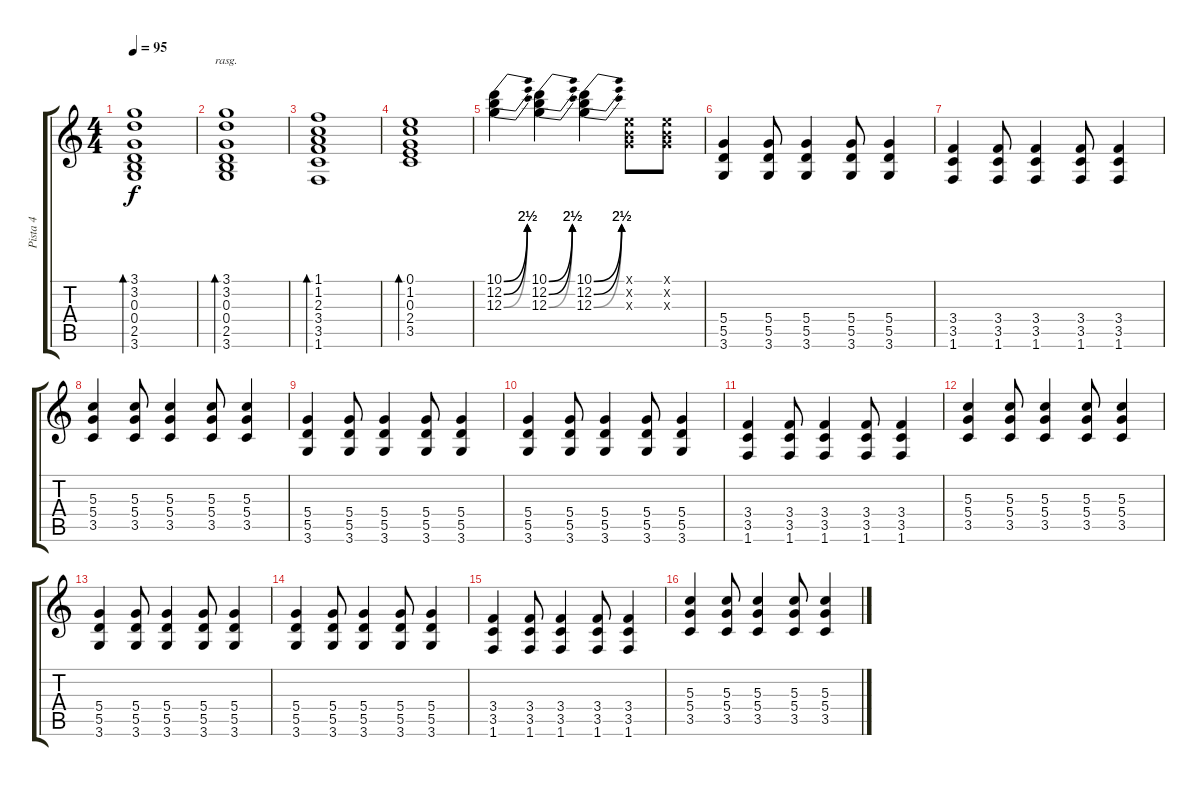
\track ("Pista 4" "Pista 4") {instrument electricguitarclean}
\staff {score tabs}
\tuning (E4 B3 G3 D3 A2 E2) {hide}
\ts (4 4)
\tempo 95
\clef g2
\ks c
(3.1 3.2 0.3 0.4 2.5 3.6).1{bd 30 dy f} |
(3.1 3.2 0.3 0.4 2.5 3.6).1{bd 30 rasg ii} |
(1.1 1.2 2.3 3.4 3.5 1.6).1{bd 30} |
(0.1 1.2 0.3 2.4 3.5).1{bd 30} |
(10.1{be (bend 0 0 60 10)} 12.2{be (bend 0 0 60 10)} 12.3{be (bend 0 0 60 10)}).4 (10.1{be (bend 0 0 60 10)} 12.2{be (bend 0 0 60 10)} 12.3{be (bend 0 0 60 10)}).4 (10.1{be (bend 0 0 60 10)} 12.2{be (bend 0 0 60 10)} 12.3{be (bend 0 0 60 10)}).4 (0.1{x} 0.2{x} 0.3{x}).8 (0.1{x} 0.2{x} 0.3{x}).8 |
(5.4 5.5 3.6).4 (5.4 5.5 3.6).8 (5.4 5.5 3.6).4 (5.4 5.5 3.6).8 (5.4 5.5 3.6).4 |
(3.4 3.5 1.6).4 (3.4 3.5 1.6).8 (3.4 3.5 1.6).4 (3.4 3.5 1.6).8 (3.4 3.5 1.6).4 |
(5.3 5.4 3.5).4 (5.3 5.4 3.5).8 (5.3 5.4 3.5).4 (5.3 5.4 3.5).8 (5.3 5.4 3.5).4 |
(5.4 5.5 3.6).4 (5.4 5.5 3.6).8 (5.4 5.5 3.6).4 (5.4 5.5 3.6).8 (5.4 5.5 3.6).4 |
(5.4 5.5 3.6).4 (5.4 5.5 3.6).8 (5.4 5.5 3.6).4 (5.4 5.5 3.6).8 (5.4 5.5 3.6).4 |
(3.4 3.5 1.6).4 (3.4 3.5 1.6).8 (3.4 3.5 1.6).4 (3.4 3.5 1.6).8 (3.4 3.5 1.6).4 |
(5.3 5.4 3.5).4 (5.3 5.4 3.5).8 (5.3 5.4 3.5).4 (5.3 5.4 3.5).8 (5.3 5.4 3.5).4 |
(5.4 5.5 3.6).4 (5.4 5.5 3.6).8 (5.4 5.5 3.6).4 (5.4 5.5 3.6).8 (5.4 5.5 3.6).4 |
(5.4 5.5 3.6).4 (5.4 5.5 3.6).8 (5.4 5.5 3.6).4 (5.4 5.5 3.6).8 (5.4 5.5 3.6).4 |
(3.4 3.5 1.6).4 (3.4 3.5 1.6).8 (3.4 3.5 1.6).4 (3.4 3.5 1.6).8 (3.4 3.5 1.6).4 |
(5.3 5.4 3.5).4 (5.3 5.4 3.5).8 (5.3 5.4 3.5).4 (5.3 5.4 3.5).8 (5.3 5.4 3.5).4
